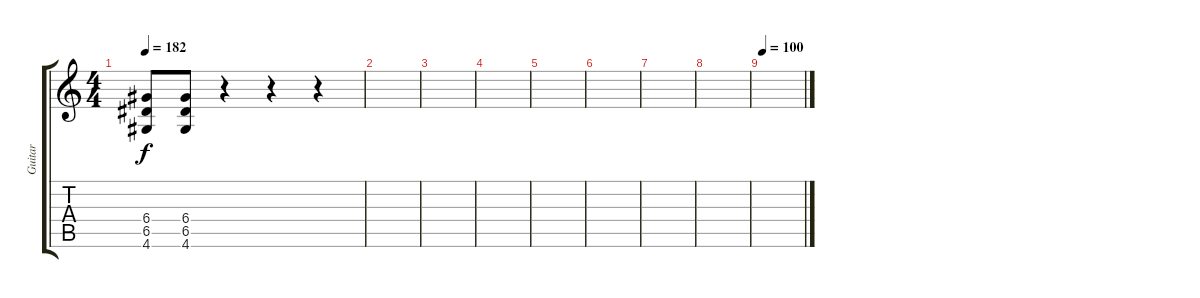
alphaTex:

\track ("Guitar" "Guitar") {instrument distortionguitar}
\staff {score tabs}
\tuning (E4 B3 G3 D3 A2 E2) {hide}
\ts (4 4)
\tempo 182
\clef g2
\ks c
(6.4 6.5 4.6).8{dy f} (6.4 6.5 4.6).8 r.4 r.4 r.4 |
|
|
|
|
|
|
|
\tempo 100
